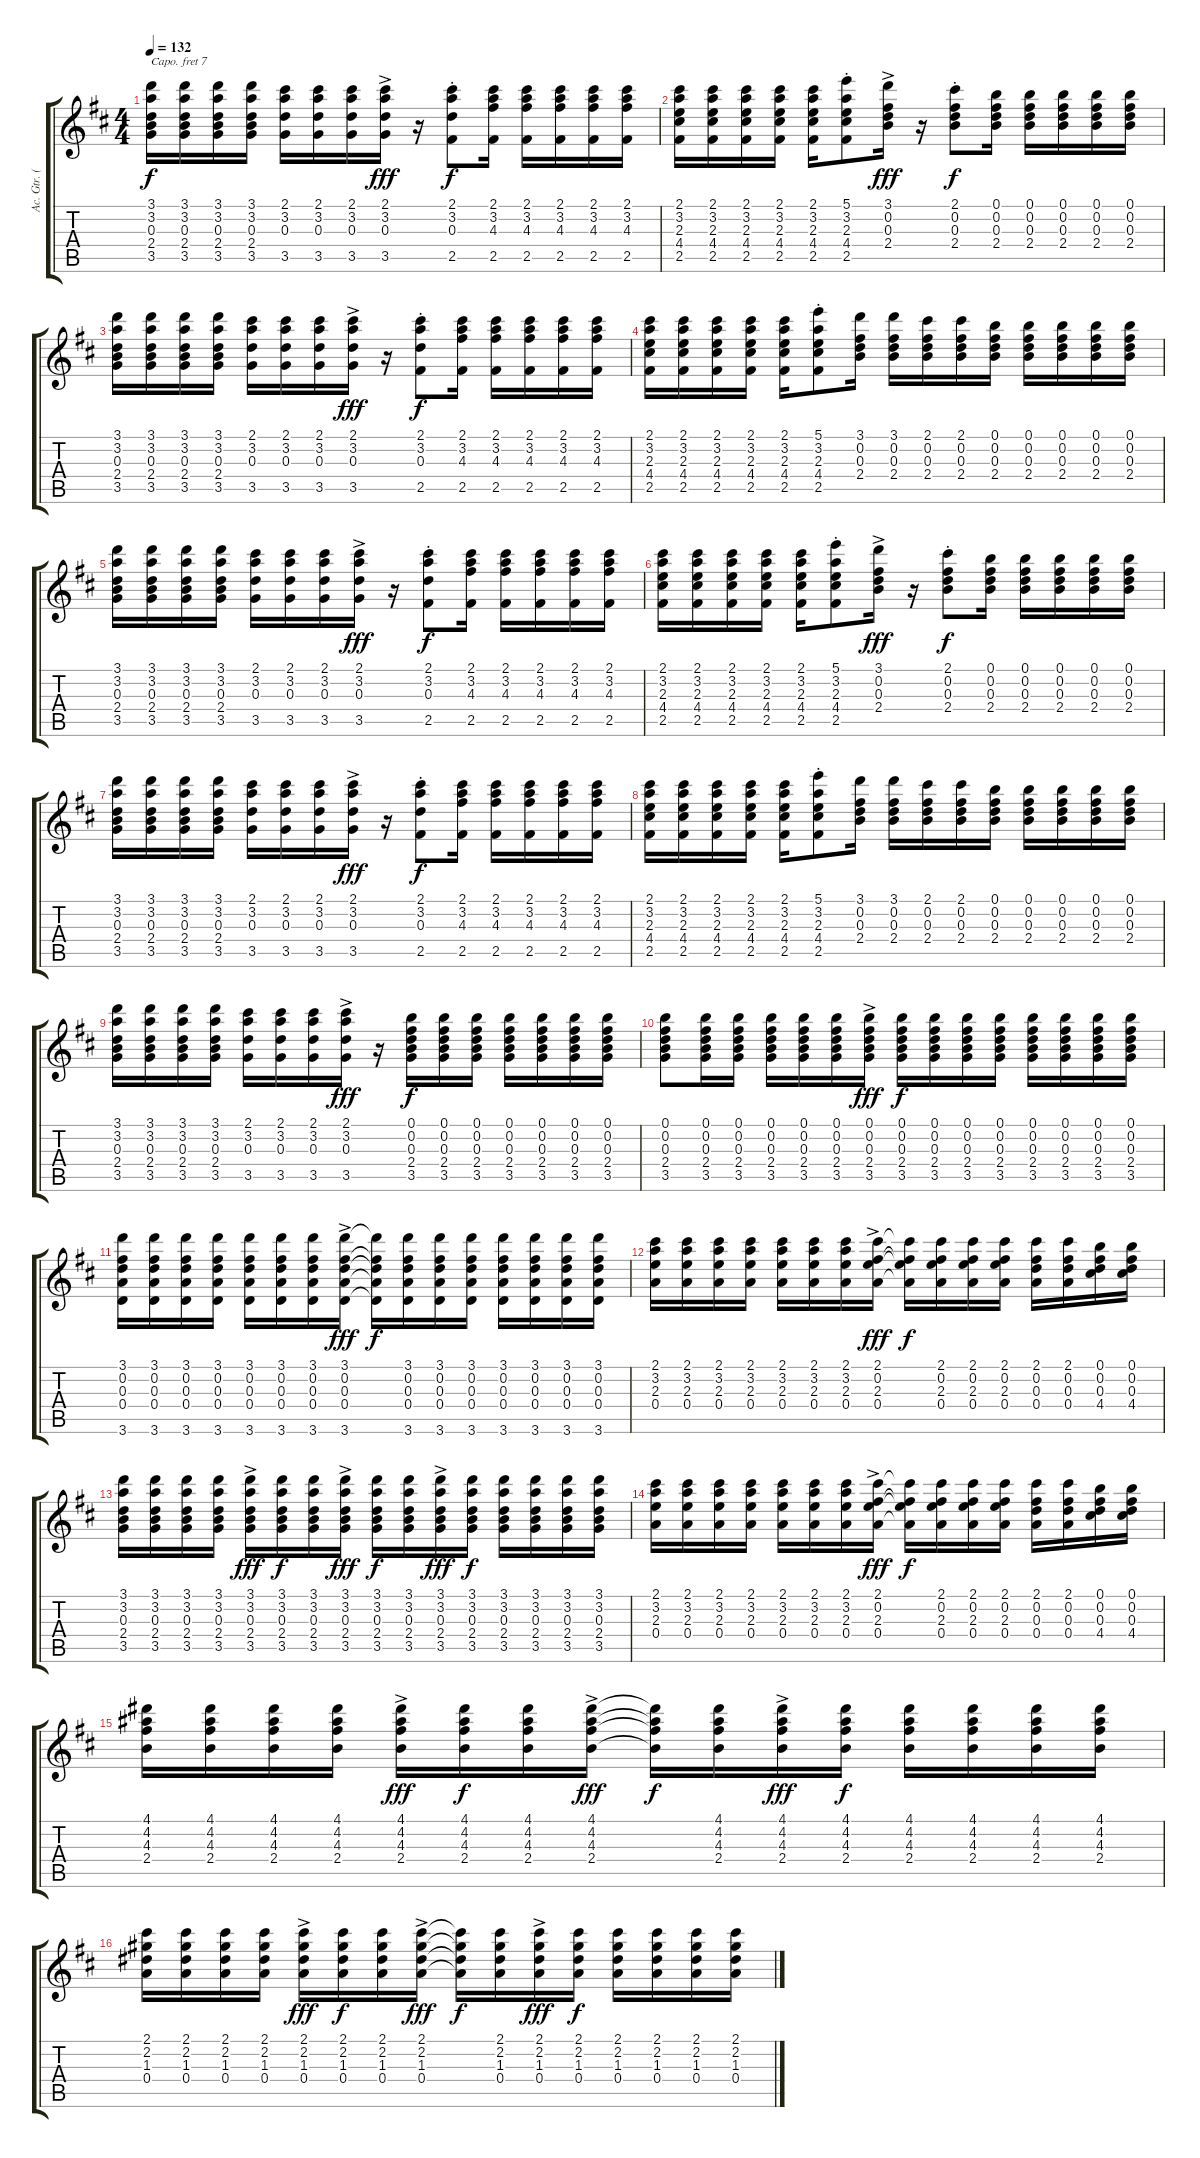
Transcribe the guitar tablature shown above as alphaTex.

\track ("Ac. Gtr. (Capo 7)" "Ac. Gtr. (") {instrument acousticguitarnylon}
\staff {score tabs}
\capo 7
\tuning (E4 B3 G3 D3 A2 E2) {hide}
\ts (4 4)
\tempo 132
\clef g2
\ks d
(3.1 3.2 0.3 2.4 3.5).16{dy f instrument acousticguitarnylon} (3.1 3.2 0.3 2.4 3.5).16 (3.1 3.2 0.3 2.4 3.5).16 (3.1 3.2 0.3 2.4 3.5).16 (2.1 3.2 0.3 3.5).16 (2.1 3.2 0.3 3.5).16 (2.1 3.2 0.3 3.5).16 (2.1{ac} 3.2{ac} 0.3{ac} 3.5{ac}).16{dy fff} r.16 (2.1{st} 3.2{st} 0.3{st} 2.5{st}).8{dy f} (2.1 3.2 4.3 2.5).16 (2.1 3.2 4.3 2.5).16 (2.1 3.2 4.3 2.5).16 (2.1 3.2 4.3 2.5).16 (2.1 3.2 4.3 2.5).16 |
(2.1 3.2 2.3 4.4 2.5).16 (2.1 3.2 2.3 4.4 2.5).16 (2.1 3.2 2.3 4.4 2.5).16 (2.1 3.2 2.3 4.4 2.5).16 (2.1 3.2 2.3 4.4 2.5).16 (5.1{st} 3.2{st} 2.3{st} 4.4{st} 2.5{st}).8 (3.1{ac} 0.2{ac} 0.3{ac} 2.4{ac}).16{dy fff} r.16 (2.1{st} 0.2{st} 0.3{st} 2.4{st}).8{dy f} (0.1 0.2 0.3 2.4).16 (0.1 0.2 0.3 2.4).16 (0.1 0.2 0.3 2.4).16 (0.1 0.2 0.3 2.4).16 (0.1 0.2 0.3 2.4).16 |
(3.1 3.2 0.3 2.4 3.5).16 (3.1 3.2 0.3 2.4 3.5).16 (3.1 3.2 0.3 2.4 3.5).16 (3.1 3.2 0.3 2.4 3.5).16 (2.1 3.2 0.3 3.5).16 (2.1 3.2 0.3 3.5).16 (2.1 3.2 0.3 3.5).16 (2.1{ac} 3.2{ac} 0.3{ac} 3.5{ac}).16{dy fff} r.16 (2.1{st} 3.2{st} 0.3{st} 2.5{st}).8{dy f} (2.1 3.2 4.3 2.5).16 (2.1 3.2 4.3 2.5).16 (2.1 3.2 4.3 2.5).16 (2.1 3.2 4.3 2.5).16 (2.1 3.2 4.3 2.5).16 |
(2.1 3.2 2.3 4.4 2.5).16 (2.1 3.2 2.3 4.4 2.5).16 (2.1 3.2 2.3 4.4 2.5).16 (2.1 3.2 2.3 4.4 2.5).16 (2.1 3.2 2.3 4.4 2.5).16 (5.1{st} 3.2{st} 2.3{st} 4.4{st} 2.5{st}).8 (3.1 0.2 0.3 2.4).16 (3.1 0.2 0.3 2.4).16 (2.1 0.2 0.3 2.4).16 (2.1 0.2 0.3 2.4).16 (0.1 0.2 0.3 2.4).16 (0.1 0.2 0.3 2.4).16 (0.1 0.2 0.3 2.4).16 (0.1 0.2 0.3 2.4).16 (0.1 0.2 0.3 2.4).16 |
(3.1 3.2 0.3 2.4 3.5).16 (3.1 3.2 0.3 2.4 3.5).16 (3.1 3.2 0.3 2.4 3.5).16 (3.1 3.2 0.3 2.4 3.5).16 (2.1 3.2 0.3 3.5).16 (2.1 3.2 0.3 3.5).16 (2.1 3.2 0.3 3.5).16 (2.1{ac} 3.2{ac} 0.3{ac} 3.5{ac}).16{dy fff} r.16 (2.1{st} 3.2{st} 0.3{st} 2.5{st}).8{dy f} (2.1 3.2 4.3 2.5).16 (2.1 3.2 4.3 2.5).16 (2.1 3.2 4.3 2.5).16 (2.1 3.2 4.3 2.5).16 (2.1 3.2 4.3 2.5).16 |
(2.1 3.2 2.3 4.4 2.5).16 (2.1 3.2 2.3 4.4 2.5).16 (2.1 3.2 2.3 4.4 2.5).16 (2.1 3.2 2.3 4.4 2.5).16 (2.1 3.2 2.3 4.4 2.5).16 (5.1{st} 3.2{st} 2.3{st} 4.4{st} 2.5{st}).8 (3.1{ac} 0.2{ac} 0.3{ac} 2.4{ac}).16{dy fff} r.16 (2.1{st} 0.2{st} 0.3{st} 2.4{st}).8{dy f} (0.1 0.2 0.3 2.4).16 (0.1 0.2 0.3 2.4).16 (0.1 0.2 0.3 2.4).16 (0.1 0.2 0.3 2.4).16 (0.1 0.2 0.3 2.4).16 |
(3.1 3.2 0.3 2.4 3.5).16 (3.1 3.2 0.3 2.4 3.5).16 (3.1 3.2 0.3 2.4 3.5).16 (3.1 3.2 0.3 2.4 3.5).16 (2.1 3.2 0.3 3.5).16 (2.1 3.2 0.3 3.5).16 (2.1 3.2 0.3 3.5).16 (2.1{ac} 3.2{ac} 0.3{ac} 3.5{ac}).16{dy fff} r.16 (2.1{st} 3.2{st} 0.3{st} 2.5{st}).8{dy f} (2.1 3.2 4.3 2.5).16 (2.1 3.2 4.3 2.5).16 (2.1 3.2 4.3 2.5).16 (2.1 3.2 4.3 2.5).16 (2.1 3.2 4.3 2.5).16 |
(2.1 3.2 2.3 4.4 2.5).16 (2.1 3.2 2.3 4.4 2.5).16 (2.1 3.2 2.3 4.4 2.5).16 (2.1 3.2 2.3 4.4 2.5).16 (2.1 3.2 2.3 4.4 2.5).16 (5.1{st} 3.2{st} 2.3{st} 4.4{st} 2.5{st}).8 (3.1 0.2 0.3 2.4).16 (3.1 0.2 0.3 2.4).16 (2.1 0.2 0.3 2.4).16 (2.1 0.2 0.3 2.4).16 (0.1 0.2 0.3 2.4).16 (0.1 0.2 0.3 2.4).16 (0.1 0.2 0.3 2.4).16 (0.1 0.2 0.3 2.4).16 (0.1 0.2 0.3 2.4).16 |
(3.1 3.2 0.3 2.4 3.5).16 (3.1 3.2 0.3 2.4 3.5).16 (3.1 3.2 0.3 2.4 3.5).16 (3.1 3.2 0.3 2.4 3.5).16 (2.1 3.2 0.3 3.5).16 (2.1 3.2 0.3 3.5).16 (2.1 3.2 0.3 3.5).16 (2.1{ac} 3.2{ac} 0.3{ac} 3.5{ac}).16{dy fff} r.16 (0.1 0.2 0.3 2.4 3.5).16{dy f} (0.1 0.2 0.3 2.4 3.5).16 (0.1 0.2 0.3 2.4 3.5).16 (0.1 0.2 0.3 2.4 3.5).16 (0.1 0.2 0.3 2.4 3.5).16 (0.1 0.2 0.3 2.4 3.5).16 (0.1 0.2 0.3 2.4 3.5).16 |
(0.1 0.2 0.3 2.4 3.5).8 (0.1 0.2 0.3 2.4 3.5).16 (0.1 0.2 0.3 2.4 3.5).16 (0.1 0.2 0.3 2.4 3.5).16 (0.1 0.2 0.3 2.4 3.5).16 (0.1 0.2 0.3 2.4 3.5).16 (0.1{ac} 0.2{ac} 0.3{ac} 2.4{ac} 3.5{ac}).16{dy fff} (0.1 0.2 0.3 2.4 3.5).16{dy f} (0.1 0.2 0.3 2.4 3.5).16 (0.1 0.2 0.3 2.4 3.5).16 (0.1 0.2 0.3 2.4 3.5).16 (0.1 0.2 0.3 2.4 3.5).16 (0.1 0.2 0.3 2.4 3.5).16 (0.1 0.2 0.3 2.4 3.5).16 (0.1 0.2 0.3 2.4 3.5).16 |
(3.1 0.2 0.3 0.4 3.6).16 (3.1 0.2 0.3 0.4 3.6).16 (3.1 0.2 0.3 0.4 3.6).16 (3.1 0.2 0.3 0.4 3.6).16 (3.1 0.2 0.3 0.4 3.6).16 (3.1 0.2 0.3 0.4 3.6).16 (3.1 0.2 0.3 0.4 3.6).16 (3.1{ac} 0.2{ac} 0.3{ac} 0.4{ac} 3.6{ac}).16{dy fff} (3.1{t} 0.2{t} 0.3{t} 0.4{t} 3.6{t}).16{dy f} (3.1 0.2 0.3 0.4 3.6).16 (3.1 0.2 0.3 0.4 3.6).16 (3.1 0.2 0.3 0.4 3.6).16 (3.1 0.2 0.3 0.4 3.6).16 (3.1 0.2 0.3 0.4 3.6).16 (3.1 0.2 0.3 0.4 3.6).16 (3.1 0.2 0.3 0.4 3.6).16 |
(2.1 3.2 2.3 0.4).16 (2.1 3.2 2.3 0.4).16 (2.1 3.2 2.3 0.4).16 (2.1 3.2 2.3 0.4).16 (2.1 3.2 2.3 0.4).16 (2.1 3.2 2.3 0.4).16 (2.1 3.2 2.3 0.4).16 (2.1{ac} 0.2{ac} 2.3{ac} 0.4{ac}).16{dy fff} (2.1{t} 0.2{t} 2.3{t} 0.4{t}).16{dy f} (2.1 0.2 2.3 0.4).16 (2.1 0.2 2.3 0.4).16 (2.1 0.2 2.3 0.4).16 (2.1 0.2 0.3 0.4).16 (2.1 0.2 0.3 0.4).16 (0.1 0.2 0.3 4.4).16 (0.1 0.2 0.3 4.4).16 |
(3.1 3.2 0.3 2.4 3.5).16 (3.1 3.2 0.3 2.4 3.5).16 (3.1 3.2 0.3 2.4 3.5).16 (3.1 3.2 0.3 2.4 3.5).16 (3.1{ac} 3.2{ac} 0.3{ac} 2.4{ac} 3.5{ac}).16{dy fff} (3.1 3.2 0.3 2.4 3.5).16{dy f} (3.1 3.2 0.3 2.4 3.5).16 (3.1{ac} 3.2{ac} 0.3{ac} 2.4{ac} 3.5{ac}).16{dy fff} (3.1 3.2 0.3 2.4 3.5).16{dy f} (3.1 3.2 0.3 2.4 3.5).16 (3.1{ac} 3.2{ac} 0.3{ac} 2.4{ac} 3.5{ac}).16{dy fff} (3.1 3.2 0.3 2.4 3.5).16{dy f} (3.1 3.2 0.3 2.4 3.5).16 (3.1 3.2 0.3 2.4 3.5).16 (3.1 3.2 0.3 2.4 3.5).16 (3.1 3.2 0.3 2.4 3.5).16 |
(2.1 3.2 2.3 0.4).16 (2.1 3.2 2.3 0.4).16 (2.1 3.2 2.3 0.4).16 (2.1 3.2 2.3 0.4).16 (2.1 3.2 2.3 0.4).16 (2.1 3.2 2.3 0.4).16 (2.1 3.2 2.3 0.4).16 (2.1{ac} 0.2{ac} 2.3{ac} 0.4{ac}).16{dy fff} (2.1{t} 0.2{t} 2.3{t} 0.4{t}).16{dy f} (2.1 0.2 2.3 0.4).16 (2.1 0.2 2.3 0.4).16 (2.1 0.2 2.3 0.4).16 (2.1 0.2 0.3 0.4).16 (2.1 0.2 0.3 0.4).16 (0.1 0.2 0.3 4.4).16 (0.1 0.2 0.3 4.4).16 |
(4.1 4.2 4.3 2.4).16 (4.1 4.2 4.3 2.4).16 (4.1 4.2 4.3 2.4).16 (4.1 4.2 4.3 2.4).16 (4.1{ac} 4.2{ac} 4.3{ac} 2.4{ac}).16{dy fff} (4.1 4.2 4.3 2.4).16{dy f} (4.1 4.2 4.3 2.4).16 (4.1{ac} 4.2{ac} 4.3{ac} 2.4{ac}).16{dy fff} (4.1{t} 4.2{t} 4.3{t} 2.4{t}).16{dy f} (4.1 4.2 4.3 2.4).16 (4.1{ac} 4.2{ac} 4.3{ac} 2.4{ac}).16{dy fff} (4.1 4.2 4.3 2.4).16{dy f} (4.1 4.2 4.3 2.4).16 (4.1 4.2 4.3 2.4).16 (4.1 4.2 4.3 2.4).16 (4.1 4.2 4.3 2.4).16 |
(2.1 2.2 1.3 0.4).16 (2.1 2.2 1.3 0.4).16 (2.1 2.2 1.3 0.4).16 (2.1 2.2 1.3 0.4).16 (2.1{ac} 2.2{ac} 1.3{ac} 0.4{ac}).16{dy fff} (2.1 2.2 1.3 0.4).16{dy f} (2.1 2.2 1.3 0.4).16 (2.1{ac} 2.2{ac} 1.3{ac} 0.4{ac}).16{dy fff} (2.1{t} 2.2{t} 1.3{t} 0.4{t}).16{dy f} (2.1 2.2 1.3 0.4).16 (2.1{ac} 2.2{ac} 1.3{ac} 0.4{ac}).16{dy fff} (2.1 2.2 1.3 0.4).16{dy f} (2.1 2.2 1.3 0.4).16 (2.1 2.2 1.3 0.4).16 (2.1 2.2 1.3 0.4).16 (2.1 2.2 1.3 0.4).16
